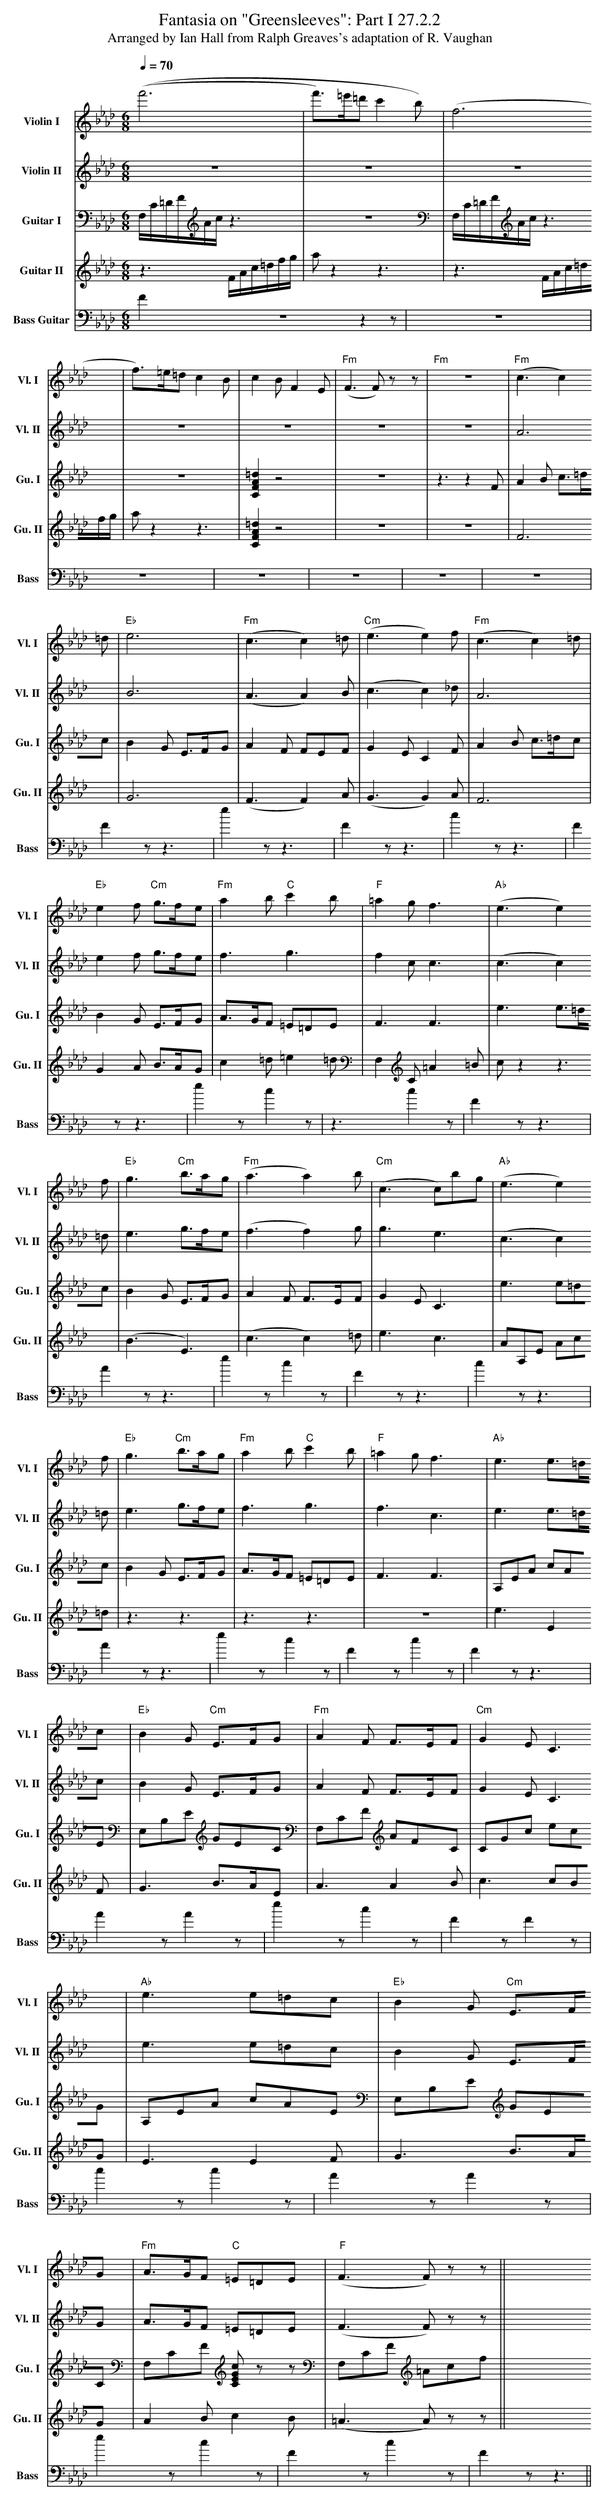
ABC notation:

X:1
T:Fantasia on "Greensleeves": Part I 27.2.2
T:Arranged by Ian Hall from Ralph Greaves's adaptation of R. Vaughan
Williams's opera 'Sir John in Love'
M:6/8
L:1/8
Q:1/4=70
K:Fm
V:1  nm="Violin I"  snm="Vl. I"
V:2  nm="Violin II" snm="Vl. II"
V:3  nm="Guitar I"  snm="Gu. I"
V:4  nm="Guitar II" snm="Gu. II"
V:5  clef=bass   nm="Bass Guitar"          snm="Bass"
V:1
((f'6|f')>=e'=d'c'2b)|(f6|f)>=e=d c2B|c2 B F2 E|\
"Fm"(F3 F)z z|"Fm" z6 |"Fm"(c3 c2)=d|"Eb"e6|\
"Fm"(c3 c2)=d|"Cm"(e3 e2)f|"Fm"(c3 c2)=d|\
"Eb"e2f "Cm"g>fe|"Fm"a2b "C"c'2b|"F"=a2g f3|\
"Ab"(e3 e2)f|"Eb"g3 "Cm"b>ag|"Fm"(a3 a2)b|"Cm"(c3 c)bg|\
"Ab"(e3 e2)f|"Eb"g3 "Cm"b>ag|"Fm"a2b "C"c'2b|"F"=a2 g f3|\
"Ab"e3 e>=dc|"Eb"B2G "Cm"E>FG|"Fm"A2F F>EF|"Cm"G2E C3|\
"Ab"e3 e=dc|\
"Eb"B2G "Cm"E>FG|"Fm"A>GF "C"=E=DE|"F"(F3 F)zz||\
V:2
z6|z6|z6|z6|z6|\
z6| z6 |A6|B6|(A3 A2)B|(c3 c2)_d|A6|\
e2f g>fe|f3 g3|f2c c3|(c3 c2)=d|e3 g>fe|(f3 f2)g|g3 e3|\
(c3 c2)=d|e3 g>fe|f3 g3|f3 c3|e3 e>=dc|B2G E>FG|A2F F>EF|G2E C3|\
e3 e=dc|\
B2G E>FG|A>GF =E=DE|(F3 F)zz||\
V:3
F,/C/=D/F/A/c/ z3|z6|F,/C/=D/F/A/c/ z3|z6|\
[F2A2C2=d2]z4|\
z6|z3 z2F|A2 B c>=dc|B2G E>FG|A2F FEF|G2E C2F|A2B c>=dc|\
B2G E>FG|A>GF =E=DE|F3 F3|e3 e>=dc|B2G E>FG|A2F F>EF|G2E C3|\
e3 e=dc|B2G E>FG|A>GF =E=DE|F3 F3|\
A,EA cAE|E,B,E GEC|F,CF AFC|CGc ecG|\
A,EA cAE|\
E,B,E GEC|F,CF [CEGc]zz|F,CF =Acf||
V:4
z3 F/A/c/=d/f/g/|az2 z3|z3 F/A/c/=d/f/g/|az2 z3|[F2A2C2=d2]z4|
z6|z6|F6|G6|(F3 F2)A|(G3 G2)A|F6|
G2A B>AG|c2=d =e2=d|F,2 C=A2=B|cz2 z3|(B3 E3)|(c3 c2)=d|e3 c3|
AA,E Ac=d|z3 z3|z3 z3|z6|\
e3 E2F|G3 B>AE|A3 A2B|c3 cBG|
E3 E2F|\
G3 B>AG|A2B c2B|(=A3 A)zz||
V:5
F2 Z z2 z|z6|z6|z6|z6|\
z6|z6|F2z z3|e2z z3|F2z z3|c2z z3|F2z z3|\
e2z c2z|z3 c2z|F2z z3|A2z z3|e2z c2z|F2z z3|c2z z3|\
A2z z3|e2z c2z|F2z c2z|F2z z3|A2z A2z|e2z c2z|F2z F2z|c2z c2z|A2z A2z|\
e2z c2z|F2z c2z|F2z z3||\
